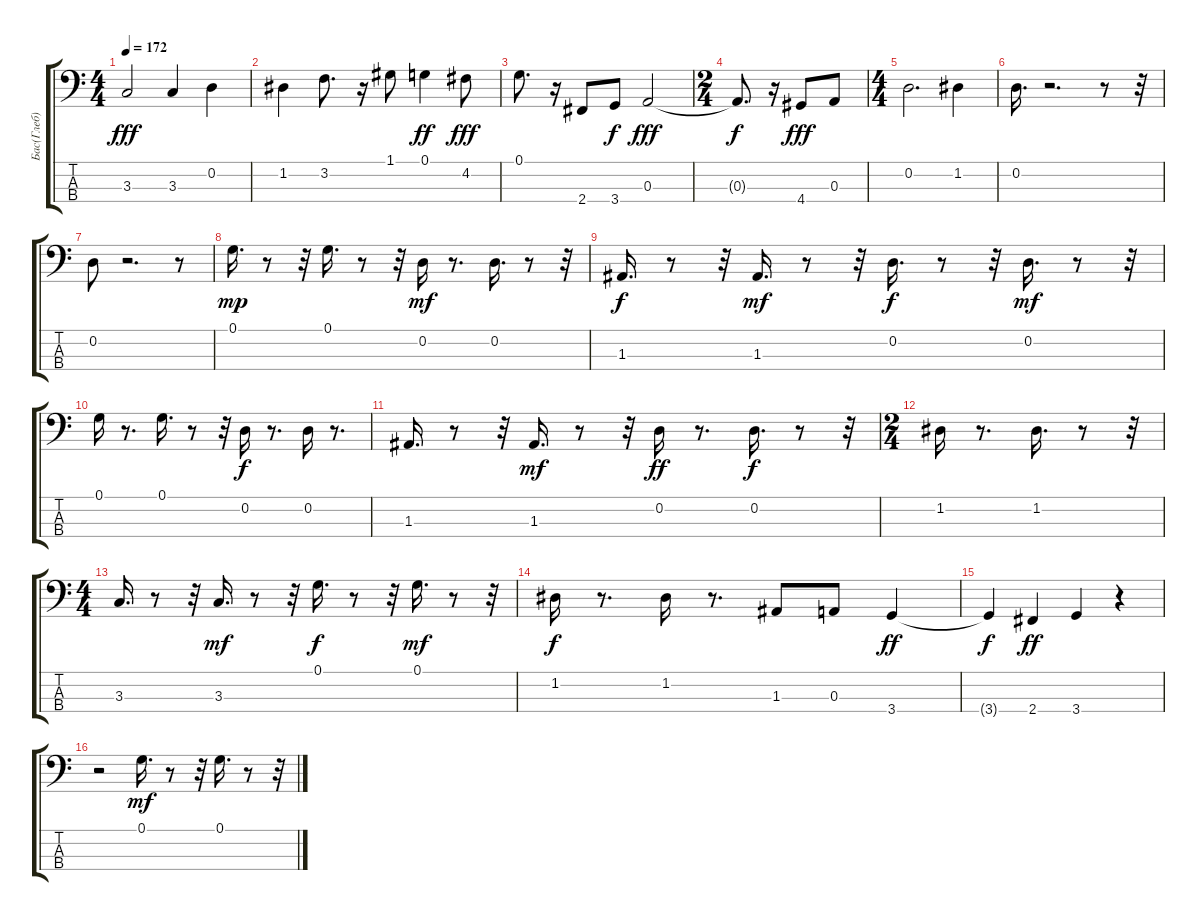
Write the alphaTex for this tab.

\track ("Бас(Глеб)" "Бас(Глеб)") {instrument electricbassfinger}
\staff {score tabs}
\tuning (G2 D2 A1 E1) {hide}
\ts (4 4)
\tempo 172
\clef f4
\ks c
3.3.2{dy fff} 3.3.4 0.2.4 |
1.2.4 3.2.8{d} r.16 1.1.8 0.1.4{dy ff} 4.2.8{dy fff} |
0.1.8{d} r.16 2.4.8 3.4.8{dy f} 0.3.2{dy fff} |
\ts (2 4)
0.3{t}.8{d dy f} r.16 4.4.8{dy fff} 0.3.8 |
\ts (4 4)
0.2.2{d} 1.2.4 |
0.2.16{d} r.2{d} r.8 r.32 |
0.2.8 r.2{d} r.8 |
0.1.16{d dy mp} r.8 r.32 0.1.16{d} r.8 r.32 0.2.16{dy mf} r.8{d} 0.2.16{d} r.8 r.32 |
1.3.16{d dy f} r.8 r.32 1.3.16{d dy mf} r.8 r.32 0.2.16{d dy f} r.8 r.32 0.2.16{d dy mf} r.8 r.32 |
0.1.16 r.8{d} 0.1.16{d} r.8 r.32 0.2.16{dy f} r.8{d} 0.2.16 r.8{d} |
1.3.16{d} r.8 r.32 1.3.16{d dy mf} r.8 r.32 0.2.16{dy ff} r.8{d} 0.2.16{d dy f} r.8 r.32 |
\ts (2 4)
1.2.16 r.8{d} 1.2.16{d} r.8 r.32 |
\ts (4 4)
3.3.16{d} r.8 r.32 3.3.16{d dy mf} r.8 r.32 0.1.16{d dy f} r.8 r.32 0.1.16{d dy mf} r.8 r.32 |
1.2.16{dy f} r.8{d} 1.2.16 r.8{d} 1.3.8 0.3.8 3.4.4{dy ff} |
3.4{t}.4{dy f} 2.4.4{dy ff} 3.4.4 r.4 |
r.2 0.1.16{d dy mf} r.8 r.32 0.1.16{d} r.8 r.32
